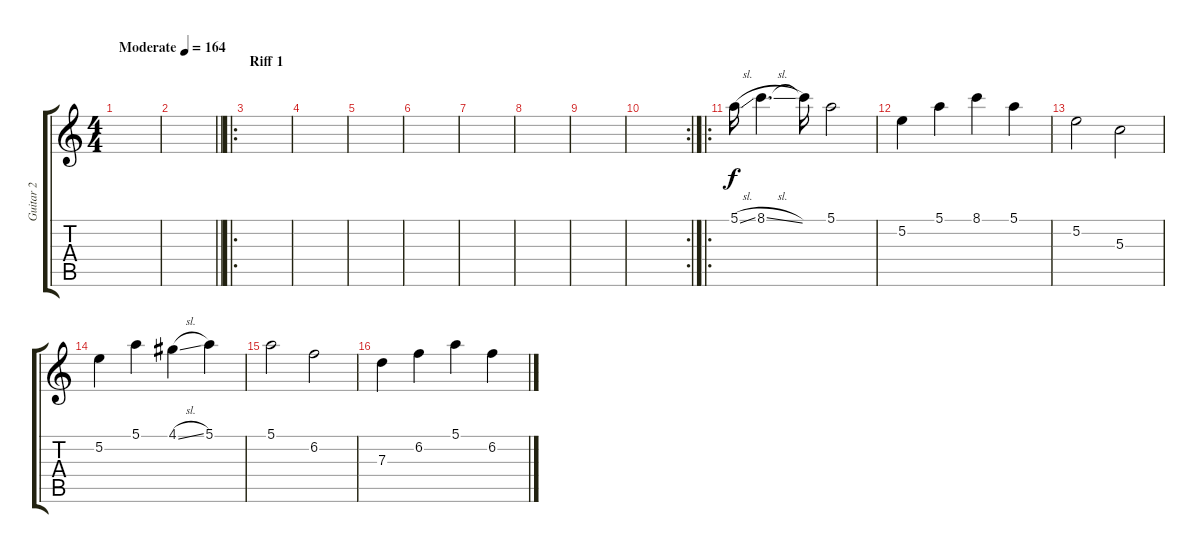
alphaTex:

\track ("Guitar 2" "Guitar 2") {instrument overdrivenguitar}
\staff {score tabs}
\tuning (E4 B3 G3 D3 A2 E2) {hide}
\ts (4 4)
\tempo (164 "Moderate")
\clef g2
\ks c
|
\barLineRight lightlight
|
\ro
\section ("" "Riff 1")
|
|
|
|
|
|
|
\rc 2
|
\ro
5.1{sl}.16 8.1{sl}.4{d} 8.1{t}.16 5.1.2 |
5.2.4 5.1.4 8.1.4 5.1.4 |
5.2.2 5.3.2 |
5.2.4 5.1.4 4.1{sl}.4 5.1.4 |
5.1.2 6.2.2 |
7.3.4 6.2.4 5.1.4 6.2.4
